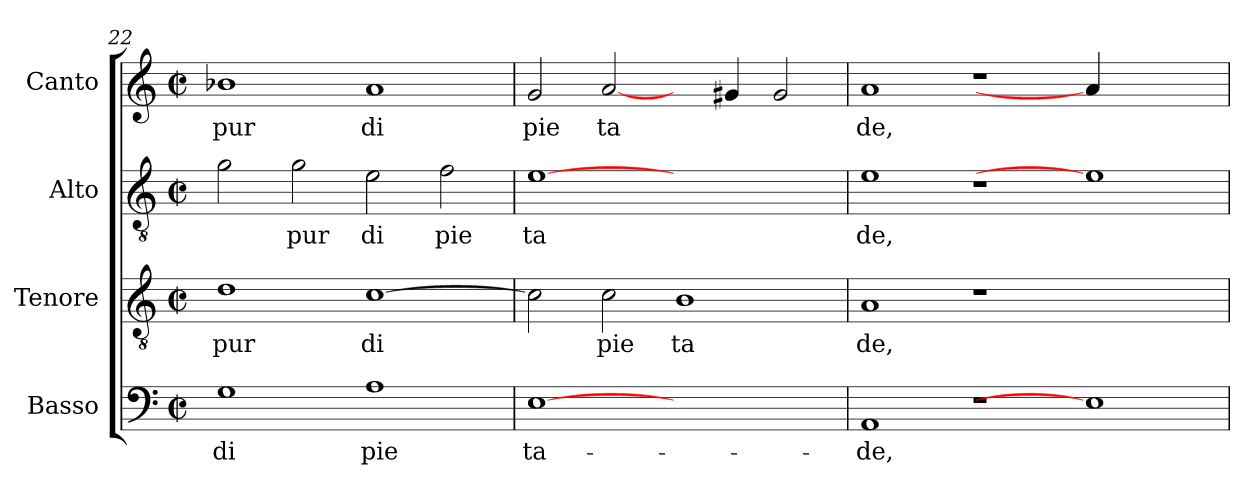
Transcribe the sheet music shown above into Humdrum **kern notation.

**kern	**text	**kern	**text	**kern	**text	**kern	**text
*part4	*part4	*part3	*part3	*part2	*part2	*part1	*part1
*staff4	*staff4	*staff3	*staff3	*staff2	*staff2	*staff1	*staff1
*I"Basso	*	*I"Tenore	*	*I"Alto	*	*I"Canto	*
*clefF4	*	*clefGv2	*	*clefGv2	*	*clefG2	*
*M2/2	*	*M2/2	*	*M2/2	*	*M2/2	*
*met(c|)	*	*met(c|)	*	*met(c|)	*	*met(c|)	*
=22	=22	=22	=22	=22	=22	=22	=22
!	!LO:LY:b:cj	!	!LO:LY:b:cj	!	!	!	!LO:LY:b:cj
1G	di	1d	pur	2g\	.	1b-X	pur
!	!	!	!	!	!LO:LY:b:cj	!	!
.	.	.	.	2g\	pur	.	.
!	!LO:LY:b:cj	!	!LO:LY:b:cj	!	!LO:LY:b:cj	!	!LO:LY:b:cj
1A	pie	[<1c	di	2e\	di	1a	di
!	!	!	!	!	!LO:LY:b:cj	!	!
.	.	.	.	2f\	pie	.	.
!!LO:PB:g=z
=23	=23	=23	=23	=23	=23	=23	=23
!	!LO:LY:b:cj	!	!	!	!LO:LY:b:cj	!	!LO:LY:b:cj
[1E	ta-	2c\]	.	[1e	ta	2g/	pie
!	!	!	!LO:LY:b:cj	!	!	!	!LO:LY:b:cj
.	.	2c\	pie	.	.	[2a/	ta
!	!	!	!LO:LY:b:cj	!	!	!	!
1ryy	.	1B	ta	1ryy	.	4ryy	.
.	.	.	.	.	.	4g#X/	.
.	.	.	.	.	.	2g#/	.
=24	=24	=24	=24	=24	=24	=24	=24
!	!LO:LY:b:cj	!	!LO:LY:b:cj	!	!LO:LY:b:cj	!	!LO:LY:b:cj
1AA	-de,	1A	de,	1e	de,	1a	de,
1r	.	1r	.	1r	.	1r	.
1E]	.	1ryy	.	1e]	.	4a/]	.
.	.	.	.	.	.	2.ryy	.
=	=	=	=	=	=	=	=
*-	*-	*-	*-	*-	*-	*-	*-
